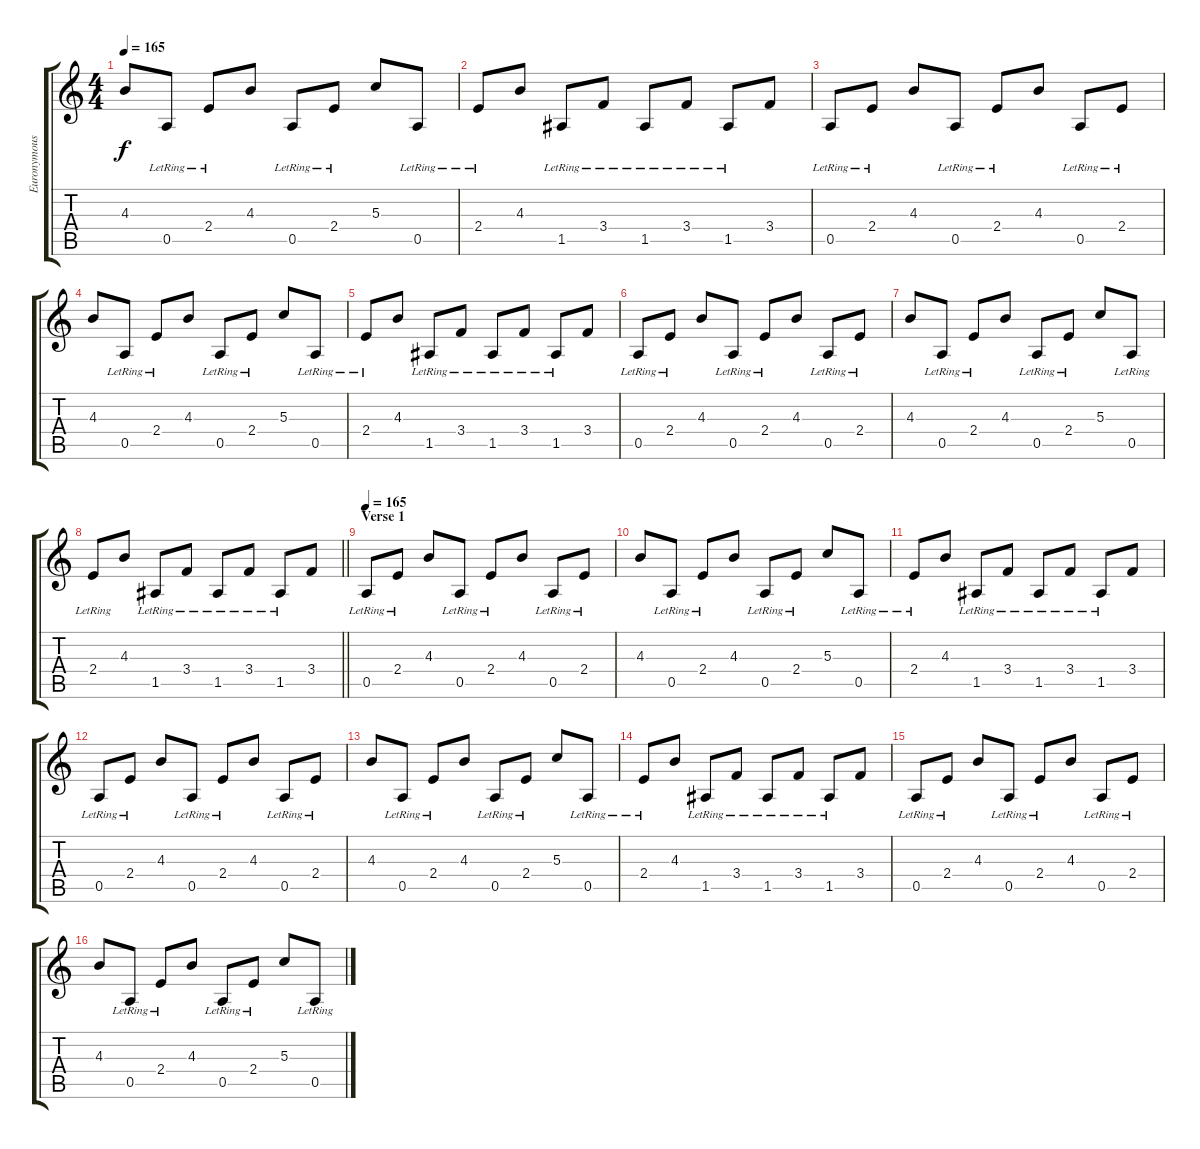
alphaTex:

\track ("Euronymous" "Euronymous") {instrument distortionguitar}
\staff {score tabs}
\tuning (E4 B3 G3 D3 A2 E2) {hide}
\ts (4 4)
\tempo 165
\clef g2
\ks c
4.3.8{dy f} 0.5{lr}.8 2.4{lr}.8 4.3.8 0.5{lr}.8 2.4{lr}.8 5.3.8 0.5{lr}.8 |
2.4{lr}.8 4.3.8 1.5{lr}.8 3.4{lr}.8 1.5{lr}.8 3.4{lr}.8 1.5{lr}.8 3.4.8 |
0.5{lr}.8 2.4{lr}.8 4.3.8 0.5{lr}.8 2.4{lr}.8 4.3.8 0.5{lr}.8 2.4{lr}.8 |
4.3.8 0.5{lr}.8 2.4{lr}.8 4.3.8 0.5{lr}.8 2.4{lr}.8 5.3.8 0.5{lr}.8 |
2.4{lr}.8 4.3.8 1.5{lr}.8 3.4{lr}.8 1.5{lr}.8 3.4{lr}.8 1.5{lr}.8 3.4.8 |
0.5{lr}.8 2.4{lr}.8 4.3.8 0.5{lr}.8 2.4{lr}.8 4.3.8 0.5{lr}.8 2.4{lr}.8 |
4.3.8 0.5{lr}.8 2.4{lr}.8 4.3.8 0.5{lr}.8 2.4{lr}.8 5.3.8 0.5{lr}.8 |
\barLineRight lightlight
2.4{lr}.8 4.3.8 1.5{lr}.8 3.4{lr}.8 1.5{lr}.8 3.4{lr}.8 1.5{lr}.8 3.4.8 |
\section ("" "Verse 1")
\tempo 165
0.5{lr}.8 2.4{lr}.8 4.3.8 0.5{lr}.8 2.4{lr}.8 4.3.8 0.5{lr}.8 2.4{lr}.8 |
4.3.8 0.5{lr}.8 2.4{lr}.8 4.3.8 0.5{lr}.8 2.4{lr}.8 5.3.8 0.5{lr}.8 |
2.4{lr}.8 4.3.8 1.5{lr}.8 3.4{lr}.8 1.5{lr}.8 3.4{lr}.8 1.5{lr}.8 3.4.8 |
0.5{lr}.8 2.4{lr}.8 4.3.8 0.5{lr}.8 2.4{lr}.8 4.3.8 0.5{lr}.8 2.4{lr}.8 |
4.3.8 0.5{lr}.8 2.4{lr}.8 4.3.8 0.5{lr}.8 2.4{lr}.8 5.3.8 0.5{lr}.8 |
2.4{lr}.8 4.3.8 1.5{lr}.8 3.4{lr}.8 1.5{lr}.8 3.4{lr}.8 1.5{lr}.8 3.4.8 |
0.5{lr}.8 2.4{lr}.8 4.3.8 0.5{lr}.8 2.4{lr}.8 4.3.8 0.5{lr}.8 2.4{lr}.8 |
4.3.8 0.5{lr}.8 2.4{lr}.8 4.3.8 0.5{lr}.8 2.4{lr}.8 5.3.8 0.5{lr}.8
